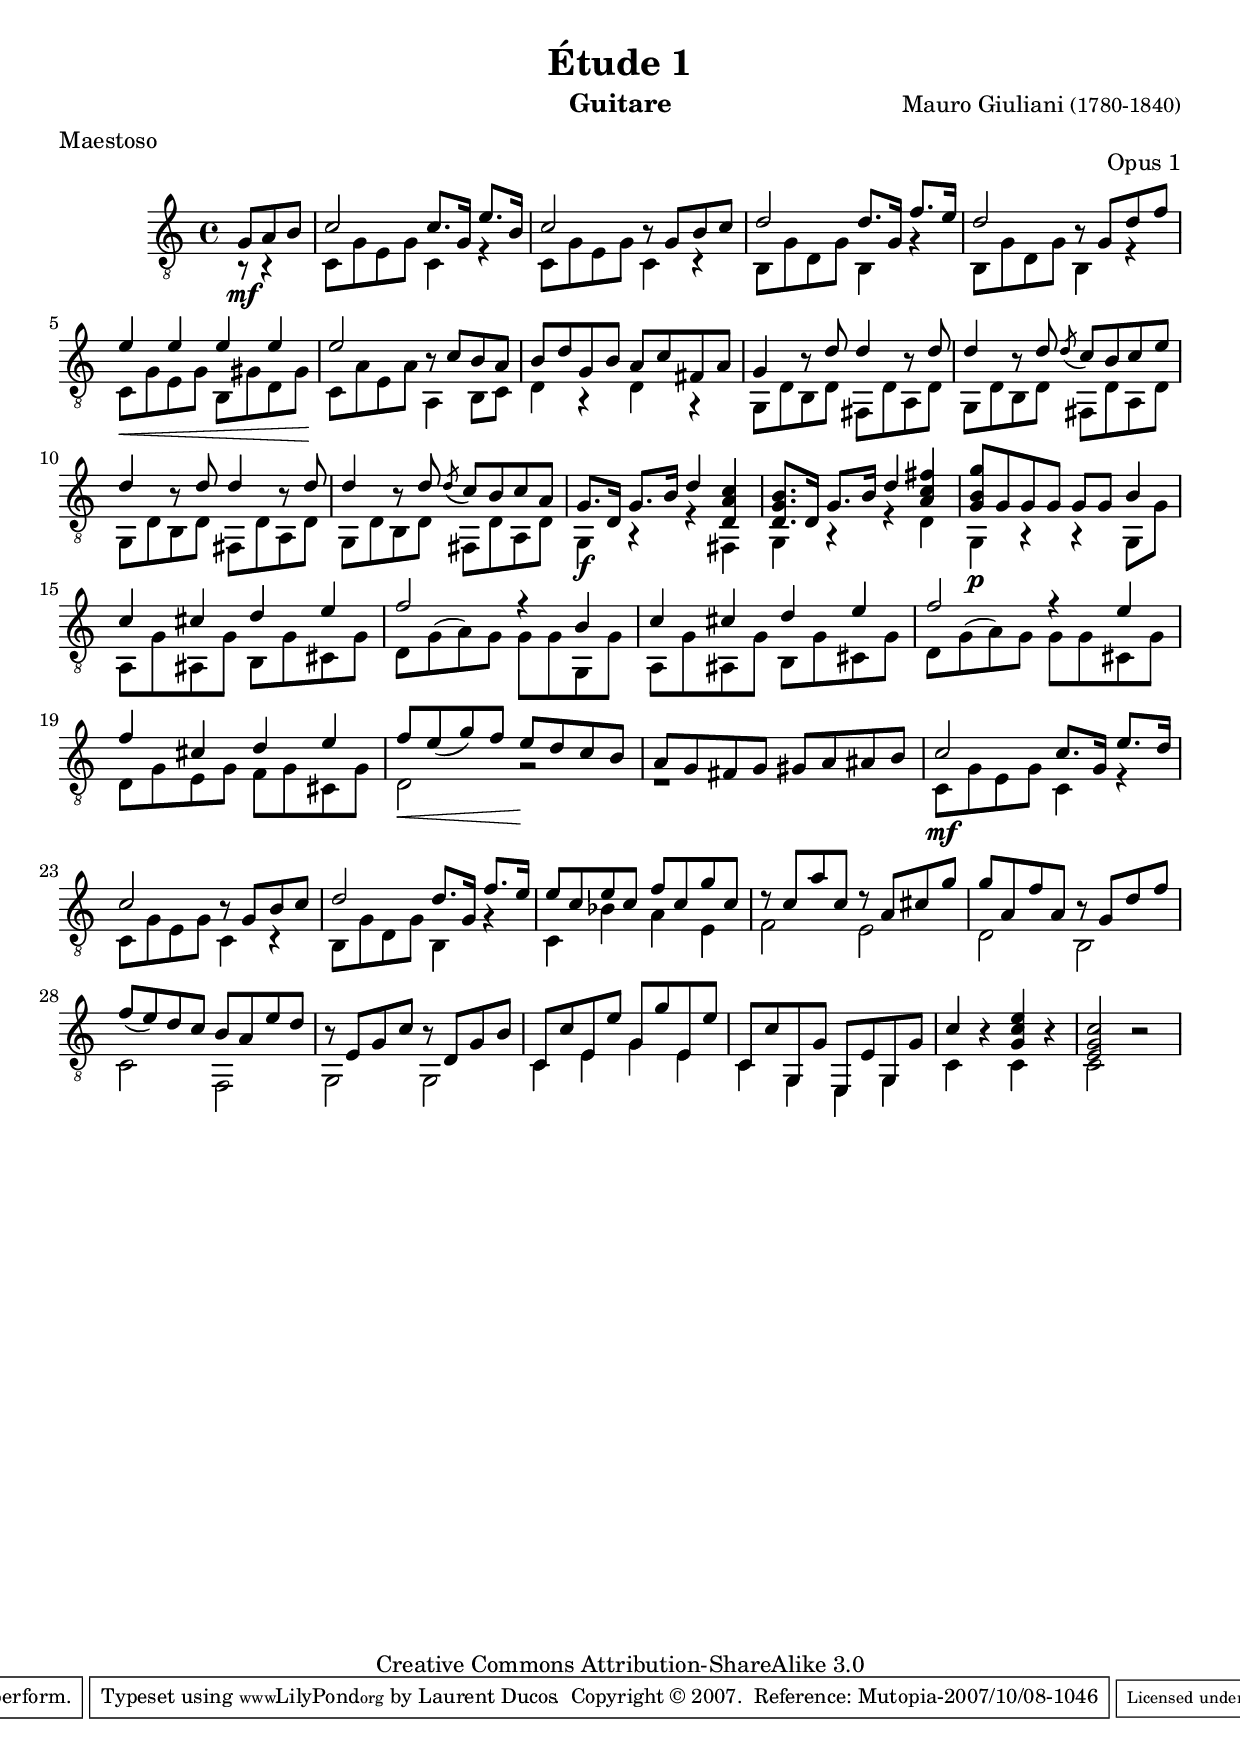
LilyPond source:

\version "2.10.33"

\header {
	title = "Étude 1"
	subtitle = ""
	poet = ""
	composer = \markup { "Mauro Giuliani" \small "(1780-1840)" }
	meter = "Maestoso"
	opus = "Opus 1"
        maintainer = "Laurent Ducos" 
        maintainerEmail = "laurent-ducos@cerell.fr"
	arranger = ""
	instrument = "Guitare"
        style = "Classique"
	dedication = ""
	piece = ""
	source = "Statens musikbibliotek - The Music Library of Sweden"
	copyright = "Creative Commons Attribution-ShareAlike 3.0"

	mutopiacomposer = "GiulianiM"
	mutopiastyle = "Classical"
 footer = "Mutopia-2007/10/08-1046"
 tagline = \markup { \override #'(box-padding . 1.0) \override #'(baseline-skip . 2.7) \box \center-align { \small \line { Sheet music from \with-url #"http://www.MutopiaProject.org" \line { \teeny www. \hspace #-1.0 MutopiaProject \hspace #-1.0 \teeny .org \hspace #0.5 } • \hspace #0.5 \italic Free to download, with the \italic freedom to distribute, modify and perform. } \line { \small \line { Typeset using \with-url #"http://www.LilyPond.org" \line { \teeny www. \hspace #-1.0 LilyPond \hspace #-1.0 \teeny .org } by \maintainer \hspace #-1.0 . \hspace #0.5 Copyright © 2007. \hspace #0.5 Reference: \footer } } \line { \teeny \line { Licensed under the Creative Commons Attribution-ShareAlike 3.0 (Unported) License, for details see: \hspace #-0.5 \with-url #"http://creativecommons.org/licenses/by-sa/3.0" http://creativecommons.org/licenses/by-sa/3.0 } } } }
}

global =  {
   \set Staff.midiInstrument = "acoustic guitar (nylon)"   
   \clef "G_8" 
   \time 4/4 
   \key c \major
   } 


soprano = \relative c' 
{
   \stemUp
\partial 8*3 g8 a b
c2 c8. g16 e'8. b16
c2 r8 g8 b c
d2 d8. g,16 f'8. e16
d2 r8 g,8 d' f
e4 e e e
e2 r8 c b a
b d g, b a c fis, a
g4 r8 d'8 d4 r8 d8
d4 r8 d8 \acciaccatura d8 c b c e
d4 r8 d8 d4 r8 d8
d4 r8 d8 \acciaccatura d8 c b c a
g8. d16 g8. b16 d4 <d, a' c>
<d g b>8. d16 g8. b16 d4 <a c fis>
<g b g'>8 g8 g8 g g g b4
c cis d e
f2 r4 b,
c cis d e
f2 r4 e
f cis d e
f8 e( g) f e d c b
a g fis g gis a ais b
c2 c8. g16 e'8. d16
c2 r8 g b c
d2 d8. g,16 f'8. e16
e8 c e c f c g' c,
r8 c a' c, r8 a cis g'
g a, f' a, r8 g d' f
f( e) d c b a e' d
r8 e, g c r8 d, g b
c, c' e, e' g, g' e, e'
c, c'  g, g' e, e' g, g'
c4 s4 <g c e> s4
<e g c>2 s2
}

basse = \relative c
 {
   \stemDown
\partial 8*3 r8\mf r4
c8 g' e g c,4 r
c8 g' e g c,4 r
b8 g' d g b,4 r4
b8 g' d g b,4 r4
c8\< g' e g b, gis' d gis\!
c, a' e a a,4 b8 c
d4 r d r
g,8 d' b d fis, d' a d
g,8 d' b d fis, d' a d
g,8 d' b d fis, d' a d
g,8 d' b d fis, d' a d
g,4\f r4 r4 fis
g r r d'
g,4\p r r g8 g'
a, g' ais, g' b, g' cis, g'
d g( a) g g g g, g'
a, g' ais, g' b, g' cis, g'
d g( a) g g g cis, g'
d g e g f g cis, g'
\set crescendoText = \markup { \italic "dolce." }
\set crescendoSpanner = #'dashed-line
d2\< r2\!
r1
c8\mf g' e g c,4 r4
c8 g' e g c,4 r
b8 g' d g b,4 r4
c bes' a e
f2 e
d b
c f,
g g
c4 e g e
c g e g
c r c r
c2 r2
}

\score {
  {
    <<
      \new Staff = "giuliani-opus1" << 
        \global
        \new Voice = "voix1" { \soprano }
        \new Voice = "voix2" { \basse }
      >>   
    >>
  }
\layout { }

\midi {
    \context {
      \Score
      tempoWholesPerMinute = #(ly:make-moment 112 4)
      }
    }
}
